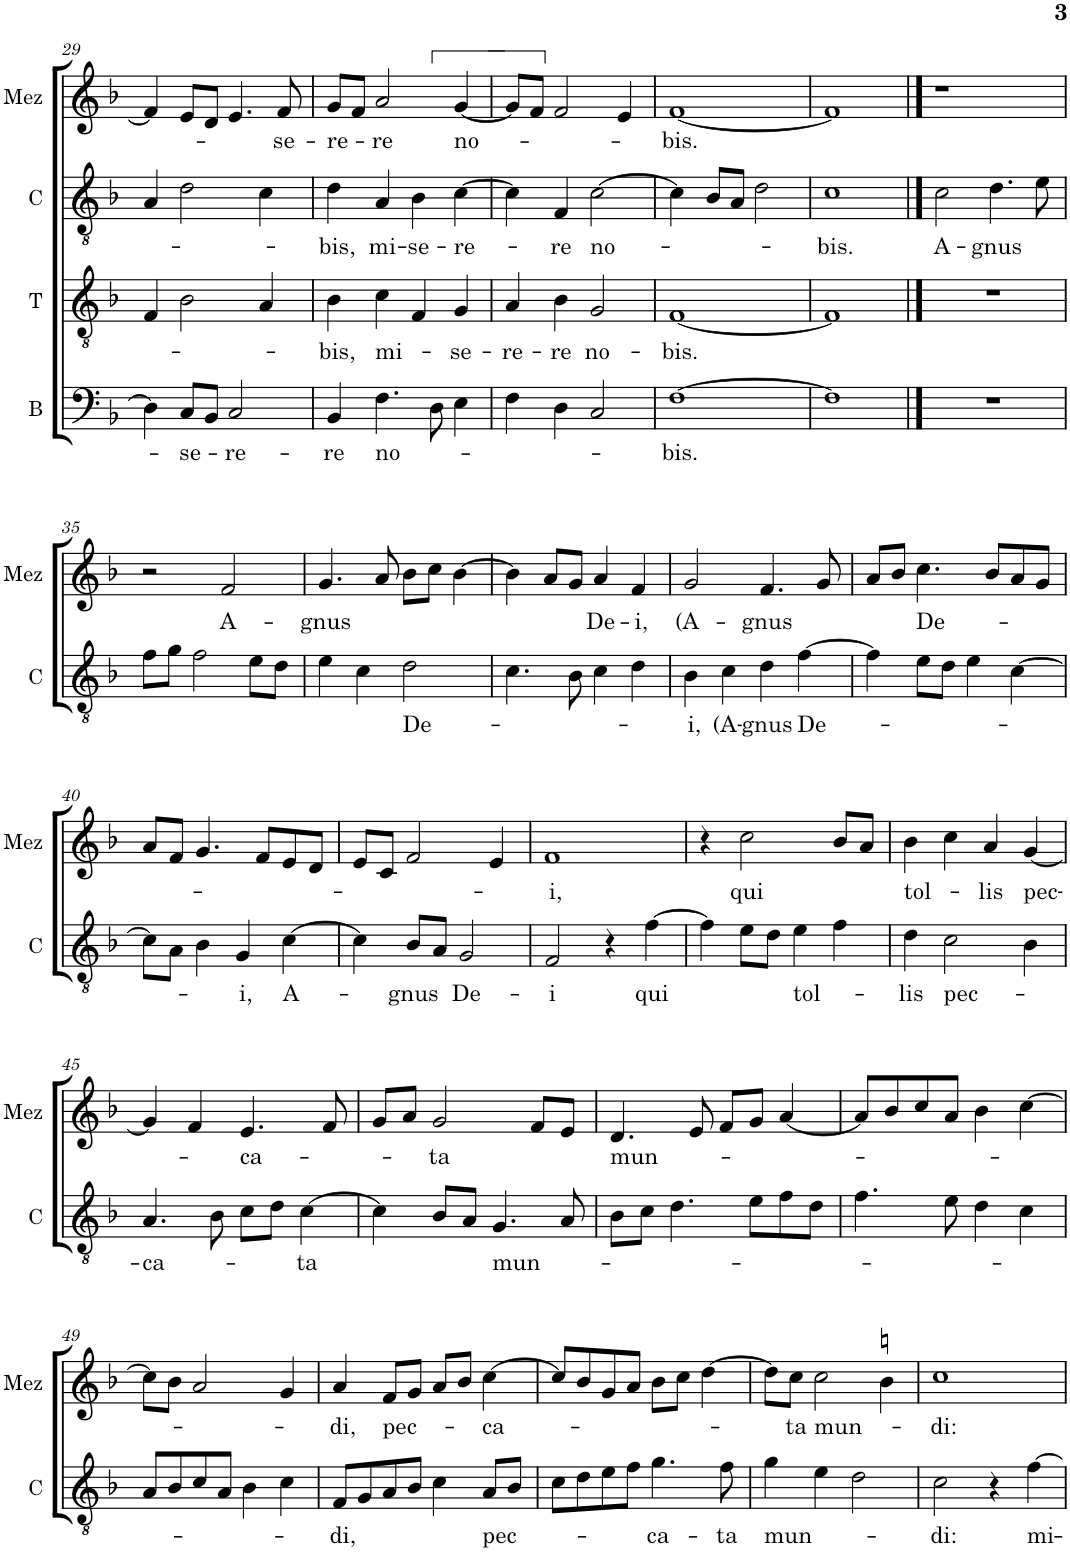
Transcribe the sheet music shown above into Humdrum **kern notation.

**kern	**text	**kern	**text	**kern	**text	**kern	**text
*part4	*part4	*part3	*part3	*part2	*part2	*part1	*part1
*staff4	*staff4	*staff3	*staff3	*staff2	*staff2	*staff1	*staff1
*I"B	*	*I"T	*	*I"C	*	*I"Mez	*
*I'B	*	*I'T	*	*I'C	*	*I'Mez	*
!!LO:PB:g=z
*clefF4	*	*clefGv2	*	*clefGv2	*	*clefG2	*
*	*	*	*	*Trd4c7	*	*	*
*k[b-]	*	*k[b-]	*	*k[b-]	*	*k[b-]	*
*M2/2	*	*M2/2	*	*M2/2	*	*M2/2	*
*met(c|)	*	*met(c|)	*	*met(c|)	*	*met(c|)	*
=29	=29	=29	=29	=29	=29	=29	=29
4D\]	.	4F/	.	4A/	.	4f/]	.
!	!LO:LY:b	!	!	!	!	!	!
8C/L	-se-	2B-\	.	2d\	.	8e/L	.
8BB-/J	.	.	.	.	.	8d/J	.
!	!LO:LY:b	!	!	!	!	!	!
2C/	-re-	.	.	.	.	4.e/	.
.	.	4A/	.	4c\	.	.	.
!	!	!	!	!	!	!	!LO:LY:b
.	.	.	.	.	.	8f/	-se-
=30	=30	=30	=30	=30	=30	=30	=30
!	!LO:LY:b	!	!LO:LY:b	!	!LO:LY:b	!	!LO:LY:b
4BB-/	-re	4B-\	-bis,	4d\	bis,	8g/L	-re-
.	.	.	.	.	.	8f/J	.
!	!LO:LY:b	!	!LO:LY:b	!	!LO:LY:b	!	!LO:LY:b
4.F\	no-	4c\	mi-	4A/	mi-	2a/	-re
!	!	!	!	!	!LO:LY:b	!	!
.	.	4F/	.	4B-\	-se-	.	.
8D\	.	.	.	.	.	.	.
!	!	!	!LO:LY:b	!	!LO:LY:b	!	!LO:LY:b
4E\	.	4G/	-se-	[4c\	-re-	[4g/	no-
=31	=31	=31	=31	=31	=31	=31	=31
!	!	!	!LO:LY:b	!	!	!	!
4F\	.	4A/	-re-	4c\]	.	8g/L]	.
.	.	.	.	.	.	8f/J	.
!	!	!	!LO:LY:b	!	!LO:LY:b	!	!
4D\	.	4B-\	-re	4F/	-re	2f/	.
!	!	!	!LO:LY:b	!	!LO:LY:b	!	!
2C/	.	2G/	no-	[2c\	no-	.	.
.	.	.	.	.	.	4e/	.
=32	=32	=32	=32	=32	=32	=32	=32
!	!LO:LY:b	!	!LO:LY:b	!	!	!	!LO:LY:b
[1F	-bis.	[1F	-bis.	4c\]	.	[1f	-bis.
.	.	.	.	8B-/L	.	.	.
.	.	.	.	8A/J	.	.	.
.	.	.	.	2d\	.	.	.
=33	=33	=33	=33	=33	=33	=33	=33
!	!	!	!	!	!LO:LY:b	!	!
1F]	.	1F]	.	1c	-bis.	1f]	.
==34	==34	==34	==34	==34	==34	==34	==34
!	!	!	!	!	!LO:LY:b	!	!
1r	.	1r	.	2c\	A-	1r	.
!	!	!	!	!	!LO:LY:b	!	!
.	.	.	.	4.d\	-gnus	.	.
.	.	.	.	8e\	.	.	.
!!LO:LB:g=z
=35	=35	=35	=35	=35	=35	=35	=35
1r	.	1r	.	8f\L	.	2r	.
.	.	.	.	8g\J	.	.	.
.	.	.	.	2f\	.	.	.
!	!	!	!	!	!	!	!LO:LY:b
.	.	.	.	.	.	2f/	A-
.	.	.	.	8e\L	.	.	.
.	.	.	.	8d\J	.	.	.
=36	=36	=36	=36	=36	=36	=36	=36
!	!	!	!	!	!	!	!LO:LY:b
1r	.	1r	.	4e\	.	4.g/	-gnus
.	.	.	.	4c\	.	.	.
.	.	.	.	.	.	8a/	.
!	!	!	!	!	!LO:LY:b	!	!
.	.	.	.	2d\	De-	8b-\L	.
.	.	.	.	.	.	8cc\J	.
.	.	.	.	.	.	[4b-\	.
=37	=37	=37	=37	=37	=37	=37	=37
1r	.	1r	.	4.c\	.	4b-\]	.
.	.	.	.	.	.	8a/L	.
.	.	.	.	8B-\	.	8g/J	.
!	!	!	!	!	!	!	!LO:LY:b
.	.	.	.	4c\	.	4a/	De-
!	!	!	!	!	!	!	!LO:LY:b
.	.	.	.	4d\	.	4f/	-i,
=38	=38	=38	=38	=38	=38	=38	=38
!	!	!	!	!	!LO:LY:b	!	!LO:LY:b
1r	.	1r	.	4B-\	-i,	2g/	(A-
!	!	!	!	!	!LO:LY:b	!	!
.	.	.	.	4c\	(A-	.	.
!	!	!	!	!	!LO:LY:b	!	!LO:LY:b
.	.	.	.	4d\	-gnus	4.f/	-gnus
!	!	!	!	!	!LO:LY:b	!	!
.	.	.	.	[4f\	De-	.	.
.	.	.	.	.	.	8g/	.
=39	=39	=39	=39	=39	=39	=39	=39
1r	.	1r	.	4f\]	.	8a/L	.
.	.	.	.	.	.	8b-/J	.
!	!	!	!	!	!	!	!LO:LY:b
.	.	.	.	8e\L	.	4.cc\	De-
.	.	.	.	8d\J	.	.	.
.	.	.	.	4e\	.	.	.
.	.	.	.	.	.	8b-/L	.
.	.	.	.	[4c\	.	8a/	.
.	.	.	.	.	.	8g/J	.
!!LO:LB:g=z
=40	=40	=40	=40	=40	=40	=40	=40
1r	.	1r	.	8c\L]	.	8a/L	.
.	.	.	.	8A\J	.	8f/J	.
.	.	.	.	4B-\	.	4.g/	.
!	!	!	!	!	!LO:LY:b	!	!
.	.	.	.	4G/	-i,	.	.
.	.	.	.	.	.	8f/L	.
!	!	!	!	!	!LO:LY:b	!	!
.	.	.	.	[4c\	A-	8e/	.
.	.	.	.	.	.	8d/J	.
=41	=41	=41	=41	=41	=41	=41	=41
1r	.	1r	.	4c\]	.	8e/L	.
.	.	.	.	.	.	8c/J	.
!	!	!	!	!	!LO:LY:b	!	!
.	.	.	.	8B-/L	-gnus	2f/	.
.	.	.	.	8A/J	.	.	.
!	!	!	!	!	!LO:LY:b	!	!
.	.	.	.	2G/	De-	.	.
.	.	.	.	.	.	4e/	.
=42	=42	=42	=42	=42	=42	=42	=42
!	!	!	!	!	!LO:LY:b	!	!LO:LY:b
1r	.	1r	.	2F/	-i	1f	-i,
.	.	.	.	4r	.	.	.
!	!	!	!	!	!LO:LY:b	!	!
.	.	.	.	[4f\	qui	.	.
=43	=43	=43	=43	=43	=43	=43	=43
1r	.	1r	.	4f\]	.	4r	.
!	!	!	!	!	!	!	!LO:LY:b
.	.	.	.	8e\L	.	2cc\	qui
.	.	.	.	8d\J	.	.	.
!	!	!	!	!	!LO:LY:b	!	!
.	.	.	.	4e\	tol-	.	.
.	.	.	.	4f\	.	8b-/L	.
.	.	.	.	.	.	8a/J	.
=44	=44	=44	=44	=44	=44	=44	=44
!	!	!	!	!	!LO:LY:b	!	!LO:LY:b
1r	.	1r	.	4d\	-lis	4b-\	tol-
!	!	!	!	!	!LO:LY:b	!	!
.	.	.	.	2c\	pec-	4cc\	.
!	!	!	!	!	!	!	!LO:LY:b
.	.	.	.	.	.	4a/	-lis
!	!	!	!	!	!	!	!LO:LY:b
.	.	.	.	4B-\	.	[4g/	pec-
!!LO:LB:g=z
=45	=45	=45	=45	=45	=45	=45	=45
!	!	!	!	!	!LO:LY:b	!	!
1r	.	1r	.	4.A/	-ca-	4g/]	.
.	.	.	.	.	.	4f/	.
.	.	.	.	8B-\	.	.	.
!	!	!	!	!	!	!	!LO:LY:b
.	.	.	.	8c\L	.	4.e/	-ca-
.	.	.	.	8d\J	.	.	.
!	!	!	!	!	!LO:LY:b	!	!
.	.	.	.	[4c\	-ta	.	.
.	.	.	.	.	.	8f/	.
=46	=46	=46	=46	=46	=46	=46	=46
1r	.	1r	.	4c\]	.	8g/L	.
.	.	.	.	.	.	8a/J	.
!	!	!	!	!	!	!	!LO:LY:b
.	.	.	.	8B-/L	.	2g/	-ta
.	.	.	.	8A/J	.	.	.
!	!	!	!	!	!LO:LY:b	!	!
.	.	.	.	4.G/	mun-	.	.
.	.	.	.	.	.	8f/L	.
.	.	.	.	8A/	.	8e/J	.
=47	=47	=47	=47	=47	=47	=47	=47
!	!	!	!	!	!	!	!LO:LY:b
1r	.	1r	.	8B-\L	.	4.d/	mun-
.	.	.	.	8c\J	.	.	.
.	.	.	.	4.d\	.	.	.
.	.	.	.	.	.	8e/	.
.	.	.	.	.	.	8f/L	.
.	.	.	.	8e\L	.	8g/J	.
.	.	.	.	8f\	.	[4a/	.
.	.	.	.	8d\J	.	.	.
=48	=48	=48	=48	=48	=48	=48	=48
1r	.	1r	.	4.f\	.	8a/L]	.
.	.	.	.	.	.	8b-/	.
.	.	.	.	.	.	8cc/	.
.	.	.	.	8e\	.	8a/J	.
.	.	.	.	4d\	.	4b-\	.
.	.	.	.	4c\	.	[4cc\	.
!!LO:LB:g=z
=49	=49	=49	=49	=49	=49	=49	=49
1r	.	1r	.	8A/L	.	8cc\L]	.
.	.	.	.	8B-/	.	8b-\J	.
.	.	.	.	8c/	.	2a/	.
.	.	.	.	8A/J	.	.	.
.	.	.	.	4B-\	.	.	.
.	.	.	.	4c\	.	4g/	.
=50	=50	=50	=50	=50	=50	=50	=50
!	!	!	!	!	!LO:LY:b	!	!LO:LY:b
1r	.	1r	.	8F/L	-di,	4a/	-di,
.	.	.	.	8G/	.	.	.
!	!	!	!	!	!	!	!LO:LY:b
.	.	.	.	8A/	.	8f/L	pec-
.	.	.	.	8B-/J	.	8g/J	.
.	.	.	.	4c\	.	8a/L	.
.	.	.	.	.	.	8b-/J	.
!	!	!	!	!	!LO:LY:b	!	!LO:LY:b
.	.	.	.	8A/L	pec-	[4cc\	-ca-
.	.	.	.	8B-/J	.	.	.
=51	=51	=51	=51	=51	=51	=51	=51
1r	.	1r	.	8c\L	.	8cc/L]	.
.	.	.	.	8d\	.	8b-/	.
.	.	.	.	8e\	.	8g/	.
.	.	.	.	8f\J	.	8a/J	.
!	!	!	!	!	!LO:LY:b	!	!
.	.	.	.	4.g\	-ca-	8b-\L	.
.	.	.	.	.	.	8cc\J	.
.	.	.	.	.	.	[4dd\	.
!	!	!	!	!	!LO:LY:b	!	!
.	.	.	.	8f\	-ta	.	.
=52	=52	=52	=52	=52	=52	=52	=52
!	!	!	!	!	!LO:LY:b	!	!
1r	.	1r	.	4g\	mun-	8dd\L]	.
!	!	!	!	!	!	!	!LO:LY:b
.	.	.	.	.	.	8cc\J	ta
!	!	!	!	!	!	!	!LO:LY:b
.	.	.	.	4e\	.	2cc\	mun-
.	.	.	.	2d\	.	.	.
.	.	.	.	.	.	4bn\	.
=53	=53	=53	=53	=53	=53	=53	=53
!	!	!	!	!	!LO:LY:b	!	!LO:LY:b
1r	.	1r	.	2c\	-di:	1cc	-di:
.	.	.	.	4r	.	.	.
!	!	!	!	!	!LO:LY:b	!	!
.	.	.	.	[4f\	mi-	.	.
=	=	=	=	=	=	=	=
*-	*-	*-	*-	*-	*-	*-	*-
